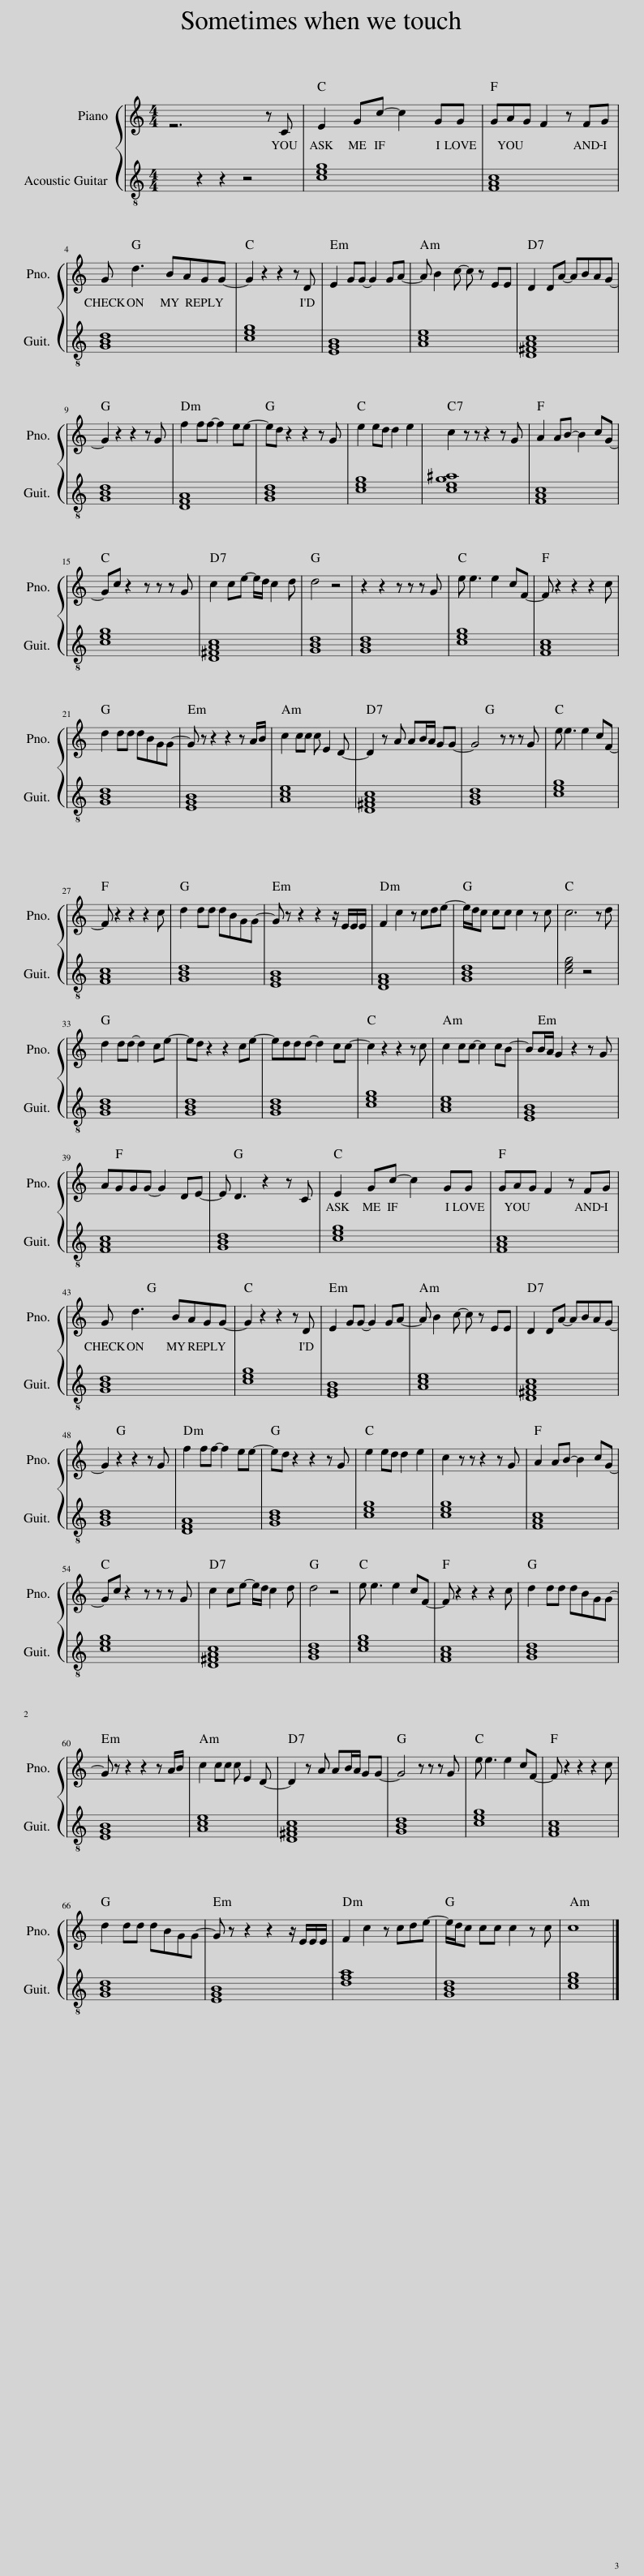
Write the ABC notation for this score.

X:1
%%score { 1 2 }
L:1/8
M:4/4
I:linebreak $
K:C
V:1 treble
V:2 treble-8
V:1
 z6 z C | E2 Gc- c2 GG | GAG F2 z FG |$ G d3 BAGG- | G2 z2 z2 z D | %5
 E2 GG- G2 GA- | A B2 c- c z EE | D2 DA- ABAG- |$ G2 z2 z2 z G | f2 ff- f2 ee- | %10
 ed z2 z2 z G | e2 ed d2 e2 | c2 z z z2 z G | A2 AB- B2 cG- |$ Gc z2 z z z G | %15
 c2 ce- e/d/ c2 d | d4 z4 | z2 z2 z z z G | e e3 e2 cF- | F z2 z2 z2 c |$ %20
 d2 dd dBGG- | G z z2 z2 z A/B/ | c2 cc c E2 D- | D2 z A AB/A/ GG- | G4 z z z G | %25
 e e3 e2 cF- |$ F z2 z2 z2 c | d2 dd dBGG- | G z z2 z2 z/ E/E/E/ | F2 c2 z cde- | %30
 e/d/c cc c2 z c | c6 z d |$ d2 dd- d2 ce- | ed z2 z2 ce- | eddd- d2 cc- | %35
 c2 z2 z2 z c | c2 cc- c2 cB- | BB/A/ G2 z2 z G |$ AGGG- G2 DE- | E D3 z2 z C | %40
 E2 Gc- c2 GG | GAG F2 z FG |$ G d3 BAGG- | G2 z2 z2 z D | E2 GG- G2 GA- | %45
 A B2 c- c z EE | D2 DA- ABAG- |$ G2 z2 z2 z G | f2 ff- f2 ee- | ed z2 z2 z G | %50
 e2 ed d2 e2 | c2 z z z2 z G | A2 AB- B2 cG- |$ Gc z2 z z z G | c2 ce- e/d/ c2 d | %55
 d4 z4 | e e3 e2 cF- | F z2 z2 z2 c | d2 dd dBGG- |$ G z z2 z2 z A/B/ | %60
 c2 cc c E2 D- | D2 z A AB/A/ GG- | G4 z z z G | e e3 e2 cF- | F z2 z2 z2 c |$ %65
 d2 dd dBGG- | G z z2 z2 z/ E/E/E/ | F2 c2 z cde- | e/d/c cc c2 z c | c8 |] %70
V:2
 z2 z2 z4 | [ceg]8 | [FAc]8 |$ [GBd]8 | [ceg]8 | %5
 [EGB]8 | [Ace]8 | [D^FAc]8 |$ [GBd]8 | [DFA]8 | %10
 [GBd]8 | [ceg]8 | [ceg^a]8 | [FAc]8 |$ [ceg]8 | %15
 [D^FAc]8 | [GBd]8 | [GBd]8 | [ceg]8 | [FAc]8 |$ %20
 [GBd]8 | [EGB]8 | [Ace]8 | [D^FAc]8 | [GBd]8 | %25
 [ceg]8 |$ [FAc]8 | [GBd]8 | [EGB]8 | [DFA]8 | %30
 [GBd]8 | [ceg]4 z4 |$ [GBd]8 | [GBd]8 | [GBd]8 | %35
 [ceg]8 | [Ace]8 | [EGB]8 |$ [FAc]8 | [GBd]8 | %40
 [ceg]8 | [FAc]8 |$ [GBd]8 | [ceg]8 | [EGB]8 | %45
 [Ace]8 | [D^FAc]8 |$ [GBd]8 | [DFA]8 | [GBd]8 | %50
 [ceg]8 | [ceg]8 | [FAc]8 |$ [ceg]8 | [D^FAc]8 | %55
 [GBd]8 | [ceg]8 | [FAc]8 | [GBd]8 |$ [EGB]8 | %60
 [Ace]8 | [D^FAc]8 | [GBd]8 | [ceg]8 | [FAc]8 |$ %65
 [GBd]8 | [EGB]8 | [dfa]8 | [GBd]8 | [ceg]8 |] %70
